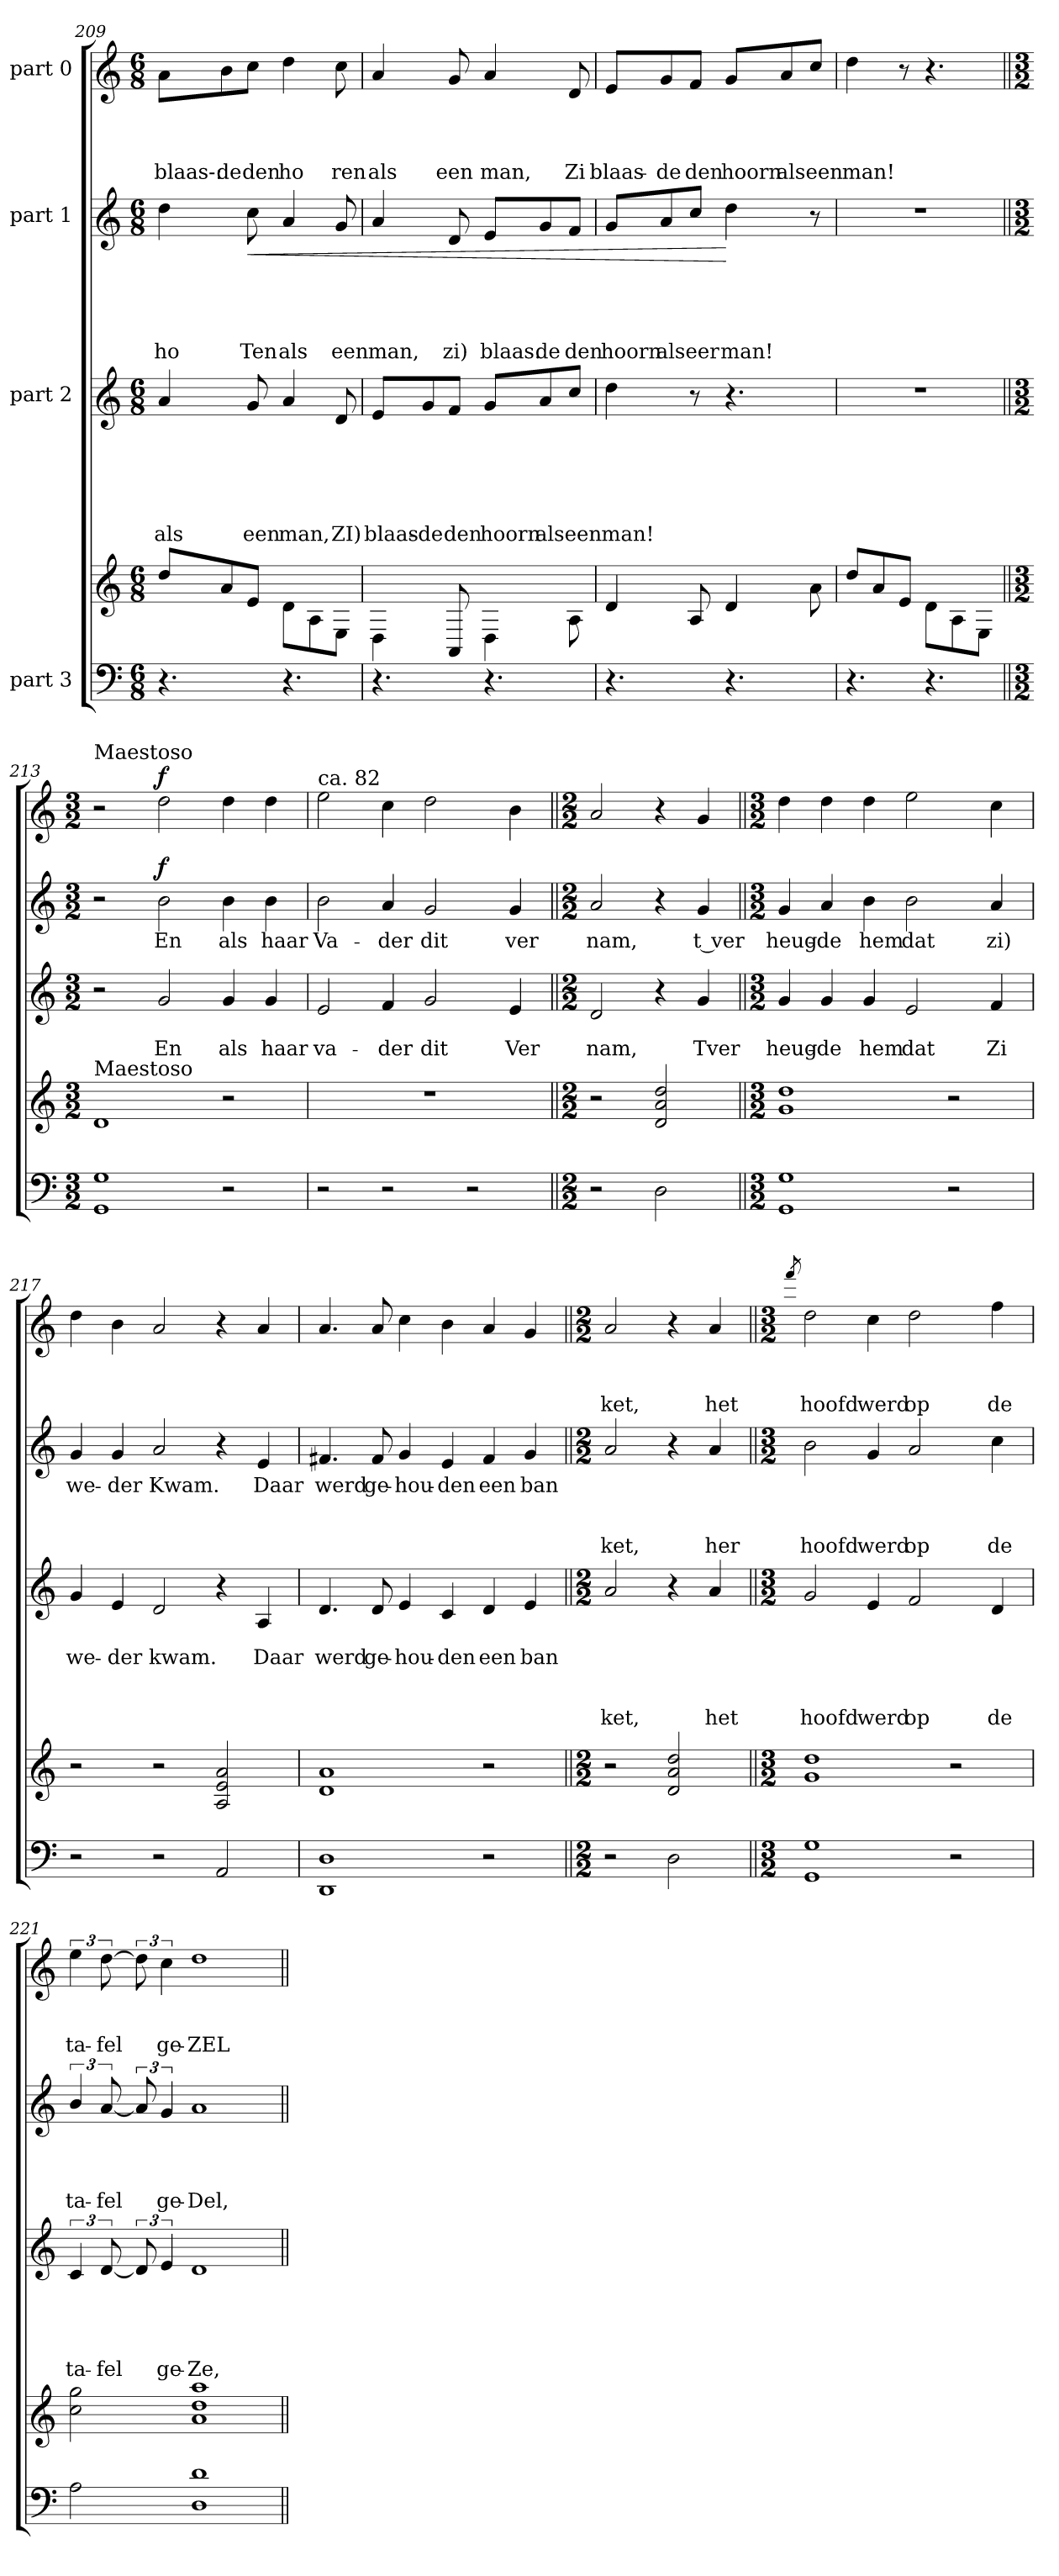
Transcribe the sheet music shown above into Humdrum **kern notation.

**kern	**kern	**kern	**text	**text	**text	**text	**text	**text	**kern	**text	**text	**text	**text	**text	**dynam	**kern	**text	**text	**text	**text	**dynam
*part4	*part4	*part3	*part3	*part3	*part3	*part3	*part3	*part3	*part2	*part2	*part2	*part2	*part2	*part2	*part2	*part1	*part1	*part1	*part1	*part1	*part1
*staff5	*staff4	*staff3	*staff3	*staff3	*staff3	*staff3	*staff3	*staff3	*staff2	*staff2	*staff2	*staff2	*staff2	*staff2	*staff2	*staff1	*staff1	*staff1	*staff1	*staff1	*staff1
*I"part 3	*	*I"part 2	*	*	*	*	*	*	*I"part 1	*	*	*	*	*	*	*I"part 0	*	*	*	*	*
*clefF4	*clefG2	*clefG2	*	*	*	*	*	*	*clefG2	*	*	*	*	*	*	*clefG2	*	*	*	*	*
*k[]	*k[]	*k[]	*	*	*	*	*	*	*k[]	*	*	*	*	*	*	*k[]	*	*	*	*	*
*M6/8	*M6/8	*M6/8	*	*	*	*	*	*	*M6/8	*	*	*	*	*	*	*M6/8	*	*	*	*	*
=209	=209	=209	=209	=209	=209	=209	=209	=209	=209	=209	=209	=209	=209	=209	=209	=209	=209	=209	=209	=209	=209
!	!	!	!	!	!	!	!	!LO:LY:b	!	!	!	!	!	!LO:LY:b	!	!	!	!	!	!LO:LY:b	!
4.r	8dd/L	4a/	.	.	.	.	.	als	4dd\	.	.	.	.	ho	.	8a\L	.	.	.	blaas-:	.
!	!	!	!	!	!	!	!	!	!	!	!	!	!	!	!	!	!	!	!	!LO:LY:b	!
.	8a/	.	.	.	.	.	.	.	.	.	.	.	.	.	.	8b\	.	.	.	de	.
!	!	!	!	!	!	!	!	!LO:LY:b	!	!	!	!	!	!LO:LY:b	!LO:HP:b	!	!	!	!	!LO:LY:b	!
.	8e/J	8g/	.	.	.	.	.	een	8cc\	.	.	.	.	Ten	<	8cc\J	.	.	.	den	.
!	!	!	!	!	!	!	!	!LO:LY:b	!	!	!	!	!	!LO:LY:b	!	!	!	!	!	!LO:LY:b	!
4.r	8d\L	4a/	.	.	.	.	.	man,	4a/	.	.	.	.	als	.	4dd\	.	.	.	ho	.
.	8A\	.	.	.	.	.	.	.	.	.	.	.	.	.	.	.	.	.	.	.	.
!	!	!	!	!	!	!	!	!LO:LY:b	!	!	!	!	!	!LO:LY:b	!	!	!	!	!	!LO:LY:b	!
.	8E\J	8d/	.	.	.	.	.	ZI)	8g/	.	.	.	.	een	.	8cc\	.	.	.	ren	.
=210	=210	=210	=210	=210	=210	=210	=210	=210	=210	=210	=210	=210	=210	=210	=210	=210	=210	=210	=210	=210	=210
!	!	!	!	!	!	!	!	!LO:LY:b	!	!	!	!	!	!LO:LY:b	!	!	!	!	!	!LO:LY:b	!
4.r	4D\	8e/L	.	.	.	.	.	blaas-	4a/	.	.	.	.	man,	.	4a/	.	.	.	als	.
!	!	!	!	!	!	!	!	!LO:LY:b	!	!	!	!	!	!	!	!	!	!	!	!	!
.	.	8g/	.	.	.	.	.	de	.	.	.	.	.	.	.	.	.	.	.	.	.
!	!	!	!	!	!	!	!	!LO:LY:b	!	!	!	!	!	!LO:LY:b	!	!	!	!	!	!LO:LY:b	!
.	8AA/	8f/J	.	.	.	.	.	den	8d/	.	.	.	.	zi)	.	8g/	.	.	.	een	.
!	!	!	!	!	!	!	!	!LO:LY:b	!	!	!	!	!	!LO:LY:b	!	!	!	!	!	!LO:LY:b	!
4.r	4D\	8g/L	.	.	.	.	.	hoorn	8e/L	.	.	.	.	blaas.	.	4a/	.	.	.	man,	.
!	!	!	!	!	!	!	!	!LO:LY:b	!	!	!	!	!	!LO:LY:b	!	!	!	!	!	!	!
.	.	8a/	.	.	.	.	.	als	8g/	.	.	.	.	de	.	.	.	.	.	.	.
!	!	!	!	!	!	!	!	!LO:LY:b	!	!	!	!	!	!LO:LY:b	!	!	!	!	!	!LO:LY:b	!
.	8A\	8cc/J	.	.	.	.	.	een	8f/J	.	.	.	.	den	.	8d/	.	.	.	Zi	.
=211	=211	=211	=211	=211	=211	=211	=211	=211	=211	=211	=211	=211	=211	=211	=211	=211	=211	=211	=211	=211	=211
!	!	!	!	!	!	!	!	!LO:LY:b	!	!	!	!	!	!LO:LY:b	!	!	!	!	!	!LO:LY:b	!
4.r	4d/	4dd\	.	.	.	.	.	man!	8g/L	.	.	.	.	hoorn	.	8e/L	.	.	.	blaas -	.
!	!	!	!	!	!	!	!	!	!	!	!	!	!	!LO:LY:b	!	!	!	!	!	!LO:LY:b	!
.	.	.	.	.	.	.	.	.	8a/	.	.	.	.	als	.	8g/	.	.	.	de	.
!	!	!	!	!	!	!	!	!	!	!	!	!	!	!LO:LY:b	!	!	!	!	!	!LO:LY:b	!
.	8A/	8r	.	.	.	.	.	.	8cc/J	.	.	.	.	eer	.	8f/J	.	.	.	den	.
!	!	!	!	!	!	!	!	!	!	!	!	!	!	!LO:LY:b	!	!	!	!	!	!LO:LY:b	!
4.r	4d/	4.r	.	.	.	.	.	.	4dd\	.	.	.	.	man!	[	8g/L	.	.	.	hoorn	.
!	!	!	!	!	!	!	!	!	!	!	!	!	!	!	!	!	!	!	!	!LO:LY:b	!
.	.	.	.	.	.	.	.	.	.	.	.	.	.	.	.	8a/	.	.	.	als	.
!	!	!	!	!	!	!	!	!	!	!	!	!	!	!	!	!	!	!	!	!LO:LY:b	!
.	8a\	.	.	.	.	.	.	.	8r	.	.	.	.	.	.	8cc/J	.	.	.	een	.
=212	=212	=212	=212	=212	=212	=212	=212	=212	=212	=212	=212	=212	=212	=212	=212	=212	=212	=212	=212	=212	=212
!	!	!LO:N:vis=2	!	!	!	!	!	!	!LO:N:vis=2	!	!	!	!	!	!	!	!	!	!	!LO:LY:b	!
4.r	8dd/L	2.r	.	.	.	.	.	.	2.r	.	.	.	.	.	.	4dd\	.	.	.	man!	.
.	8a/	.	.	.	.	.	.	.	.	.	.	.	.	.	.	.	.	.	.	.	.
.	8e/J	.	.	.	.	.	.	.	.	.	.	.	.	.	.	8r	.	.	.	.	.
4.r	8d\L	.	.	.	.	.	.	.	.	.	.	.	.	.	.	4.r	.	.	.	.	.
.	8A\	.	.	.	.	.	.	.	.	.	.	.	.	.	.	.	.	.	.	.	.
.	8E\J	.	.	.	.	.	.	.	.	.	.	.	.	.	.	.	.	.	.	.	.
!!LO:LB:g=z
=213||	=213||	=213||	=213||	=213||	=213||	=213||	=213||	=213||	=213||	=213||	=213||	=213||	=213||	=213||	=213||	=213||	=213||	=213||	=213||	=213||	=213||
!!LO:PB:g=z
*M3/2	*M3/2	*M3/2	*	*	*	*	*	*	*M3/2	*	*	*	*	*	*	*M3/2	*	*	*	*	*
*	*	*	*	*	*	*	*	*	*	*	*	*	*	*	*	*MM120	*	*	*	*	*
!	!	!	!	!	!	!	!	!	!	!	!	!	!	!	!	!LO:TX:a:t=Maestoso	!	!	!	!	!
!	!LO:TX:a:t=Maestoso	!	!	!	!	!	!	!	!	!	!	!	!	!	!	!	!	!	!	!	!
1GG 1G	1d	2r	.	.	.	.	.	.	2r	.	.	.	.	.	.	2r	.	.	.	.	.
!	!	!	!	!LO:LY:b	!	!	!	!	!	!LO:LY:b	!	!	!	!	!LO:DY:b	!	!	!	!	!	!LO:DY:b
.	.	2g/	.	En	.	.	.	.	2b\	En	.	.	.	.	f	2dd\	.	.	.	.	f
!	!	!	!	!LO:LY:b	!	!	!	!	!	!LO:LY:b	!	!	!	!	!	!	!	!	!	!	!
2r	2r	4g/	.	als	.	.	.	.	4b\	als	.	.	.	.	.	4dd\	.	.	.	.	.
!	!	!	!	!LO:LY:b	!	!	!	!	!	!LO:LY:b	!	!	!	!	!	!	!	!	!	!	!
.	.	4g/	.	haar	.	.	.	.	4b\	haar	.	.	.	.	.	4dd\	.	.	.	.	.
=214	=214	=214	=214	=214	=214	=214	=214	=214	=214	=214	=214	=214	=214	=214	=214	=214	=214	=214	=214	=214	=214
!	!	!	!	!	!	!	!	!	!	!	!	!	!	!	!	!LO:TX:a:t=ca. 82	!	!	!	!	!
!	!LO:N:vis=1	!	!	!LO:LY:b	!	!	!	!	!	!LO:LY:b	!	!	!	!	!	!	!	!	!	!	!
2r	1.r	2e/	.	va-	.	.	.	.	2b\	Va-	.	.	.	.	.	2ee\	.	.	.	.	.
!	!	!	!	!LO:LY:b	!	!	!	!	!	!LO:LY:b	!	!	!	!	!	!	!	!	!	!	!
2r	.	4f/	.	der	.	.	.	.	4a/	der	.	.	.	.	.	4cc\	.	.	.	.	.
!	!	!	!	!LO:LY:b	!	!	!	!	!	!LO:LY:b	!	!	!	!	!	!	!	!	!	!	!
.	.	2g/	.	dit	.	.	.	.	2g/	dit	.	.	.	.	.	2dd\	.	.	.	.	.
2r	.	.	.	.	.	.	.	.	.	.	.	.	.	.	.	.	.	.	.	.	.
!	!	!	!	!LO:LY:b	!	!	!	!	!	!LO:LY:b	!	!	!	!	!	!	!	!	!	!	!
.	.	4e/	.	Ver	.	.	.	.	4g/	ver	.	.	.	.	.	4b\	.	.	.	.	.
=215||	=215||	=215||	=215||	=215||	=215||	=215||	=215||	=215||	=215||	=215||	=215||	=215||	=215||	=215||	=215||	=215||	=215||	=215||	=215||	=215||	=215||
*M2/2	*M2/2	*M2/2	*	*	*	*	*	*	*M2/2	*	*	*	*	*	*	*M2/2	*	*	*	*	*
!	!	!	!	!LO:LY:b	!	!	!	!	!	!LO:LY:b	!	!	!	!	!	!	!	!	!	!	!
2r	2r	2d/	.	nam,	.	.	.	.	2a/	nam,	.	.	.	.	.	2a/	.	.	.	.	.
2D\	2d/ 2a/ 2dd/	4r	.	.	.	.	.	.	4r	.	.	.	.	.	.	4r	.	.	.	.	.
!	!	!	!	!LO:LY:b	!	!	!	!	!	!LO:LY:b	!	!	!	!	!	!	!	!	!	!	!
.	.	4g/	.	Tver	.	.	.	.	4g/	t ver	.	.	.	.	.	4g/	.	.	.	.	.
=216||	=216||	=216||	=216||	=216||	=216||	=216||	=216||	=216||	=216||	=216||	=216||	=216||	=216||	=216||	=216||	=216||	=216||	=216||	=216||	=216||	=216||
*M3/2	*M3/2	*M3/2	*	*	*	*	*	*	*M3/2	*	*	*	*	*	*	*M3/2	*	*	*	*	*
!	!	!	!	!LO:LY:b	!	!	!	!	!	!LO:LY:b	!	!	!	!	!	!	!	!	!	!	!
1GG 1G	1g 1dd	4g/	.	heug-	.	.	.	.	4g/	heug-	.	.	.	.	.	4dd\	.	.	.	.	.
!	!	!	!	!LO:LY:b	!	!	!	!	!	!LO:LY:b	!	!	!	!	!	!	!	!	!	!	!
.	.	4g/	.	de	.	.	.	.	4a/	de	.	.	.	.	.	4dd\	.	.	.	.	.
!	!	!	!	!LO:LY:b	!	!	!	!	!	!LO:LY:b	!	!	!	!	!	!	!	!	!	!	!
.	.	4g/	.	hem	.	.	.	.	4b\	hem	.	.	.	.	.	4dd\	.	.	.	.	.
!	!	!	!	!LO:LY:b	!	!	!	!	!	!LO:LY:b	!	!	!	!	!	!	!	!	!	!	!
.	.	2e/	.	dat	.	.	.	.	2b\	dat	.	.	.	.	.	2ee\	.	.	.	.	.
2r	2r	.	.	.	.	.	.	.	.	.	.	.	.	.	.	.	.	.	.	.	.
!	!	!	!	!LO:LY:b	!	!	!	!	!	!LO:LY:b	!	!	!	!	!	!	!	!	!	!	!
.	.	4f/	.	Zi	.	.	.	.	4a/	zi)	.	.	.	.	.	4cc\	.	.	.	.	.
=217	=217	=217	=217	=217	=217	=217	=217	=217	=217	=217	=217	=217	=217	=217	=217	=217	=217	=217	=217	=217	=217
!	!	!	!	!LO:LY:b	!	!	!	!	!	!LO:LY:b	!	!	!	!	!	!	!	!	!	!	!
2r	2r	4g/	.	we-	.	.	.	.	4g/	we-	.	.	.	.	.	4dd\	.	.	.	.	.
!	!	!	!	!LO:LY:b	!	!	!	!	!	!LO:LY:b	!	!	!	!	!	!	!	!	!	!	!
.	.	4e/	.	der	.	.	.	.	4g/	der	.	.	.	.	.	4b\	.	.	.	.	.
!	!	!	!	!LO:LY:b	!	!	!	!	!	!LO:LY:b	!	!	!	!	!	!	!	!	!	!	!
2r	2r	2d/	.	kwam.	.	.	.	.	2a/	Kwam.	.	.	.	.	.	2a/	.	.	.	.	.
2AA/	2A/ 2e/ 2a/	4r	.	.	.	.	.	.	4r	.	.	.	.	.	.	4r	.	.	.	.	.
!	!	!	!	!LO:LY:b	!	!	!	!	!	!LO:LY:b	!	!	!	!	!	!	!	!	!	!	!
.	.	4A/	.	Daar	.	.	.	.	4e/	Daar	.	.	.	.	.	4a/	.	.	.	.	.
=218	=218	=218	=218	=218	=218	=218	=218	=218	=218	=218	=218	=218	=218	=218	=218	=218	=218	=218	=218	=218	=218
!	!	!	!	!LO:LY:b	!	!	!	!	!	!LO:LY:b	!	!	!	!	!	!	!	!	!	!	!
1DD 1D	1d 1a	4.d/	.	werd	.	.	.	.	4.f#X/	werd	.	.	.	.	.	4.a/	.	.	.	.	.
!	!	!	!	!LO:LY:b	!	!	!	!	!	!LO:LY:b	!	!	!	!	!	!	!	!	!	!	!
.	.	8d/	.	ge-	.	.	.	.	8f#/	ge-	.	.	.	.	.	8a/	.	.	.	.	.
!	!	!	!	!LO:LY:b	!	!	!	!	!	!LO:LY:b	!	!	!	!	!	!	!	!	!	!	!
.	.	4e/	.	hou-	.	.	.	.	4g/	hou-	.	.	.	.	.	4cc\	.	.	.	.	.
!	!	!	!	!LO:LY:b	!	!	!	!	!	!LO:LY:b	!	!	!	!	!	!	!	!	!	!	!
.	.	4c/	.	den	.	.	.	.	4e/	den	.	.	.	.	.	4b\	.	.	.	.	.
!	!	!	!	!LO:LY:b	!	!	!	!	!	!LO:LY:b	!	!	!	!	!	!	!	!	!	!	!
2r	2r	4d/	.	een	.	.	.	.	4f#/	een	.	.	.	.	.	4a/	.	.	.	.	.
!	!	!	!	!LO:LY:b	!	!	!	!	!	!LO:LY:b	!	!	!	!	!	!	!	!	!	!	!
.	.	4e/	.	ban	.	.	.	.	4g/	ban	.	.	.	.	.	4g/	.	.	.	.	.
!!LO:LB:g=z
=219||	=219||	=219||	=219||	=219||	=219||	=219||	=219||	=219||	=219||	=219||	=219||	=219||	=219||	=219||	=219||	=219||	=219||	=219||	=219||	=219||	=219||
*M2/2	*M2/2	*M2/2	*	*	*	*	*	*	*M2/2	*	*	*	*	*	*	*M2/2	*	*	*	*	*
!	!	!	!	!	!	!	!LO:LY:b	!	!	!	!	!	!LO:LY:b	!	!	!	!	!	!LO:LY:b	!	!
2r	2r	2a/	.	.	.	.	ket,	.	2a/	.	.	.	ket,	.	.	2a/	.	.	ket,	.	.
2D\	2d/ 2a/ 2dd/	4r	.	.	.	.	.	.	4r	.	.	.	.	.	.	4r	.	.	.	.	.
!	!	!	!	!	!	!	!LO:LY:b	!	!	!	!	!	!LO:LY:b	!	!	!	!	!	!LO:LY:b	!	!
.	.	4a/	.	.	.	.	het	.	4a/	.	.	.	her	.	.	4a/	.	.	het	.	.
=220||	=220||	=220||	=220||	=220||	=220||	=220||	=220||	=220||	=220||	=220||	=220||	=220||	=220||	=220||	=220||	=220||	=220||	=220||	=220||	=220||	=220||
*M3/2	*M3/2	*M3/2	*	*	*	*	*	*	*M3/2	*	*	*	*	*	*	*M3/2	*	*	*	*	*
.	.	.	.	.	.	.	.	.	.	.	.	.	.	.	.	8qfff/	.	.	.	.	.
!	!	!	!	!	!	!	!LO:LY:b	!	!	!	!	!	!LO:LY:b	!	!	!	!	!	!LO:LY:b	!	!
1GG 1G	1g 1dd	2g/	.	.	.	.	hoofd	.	2b\	.	.	.	hoofd	.	.	2dd\	.	.	hoofd	.	.
!	!	!	!	!	!	!	!LO:LY:b	!	!	!	!	!	!LO:LY:b	!	!	!	!	!	!LO:LY:b	!	!
.	.	4e/	.	.	.	.	werd	.	4g/	.	.	.	werd	.	.	4cc\	.	.	werd	.	.
!	!	!	!	!	!	!	!LO:LY:b	!	!	!	!	!	!LO:LY:b	!	!	!	!	!	!LO:LY:b	!	!
.	.	2f/	.	.	.	.	op	.	2a/	.	.	.	op	.	.	2dd\	.	.	op	.	.
2r	2r	.	.	.	.	.	.	.	.	.	.	.	.	.	.	.	.	.	.	.	.
!	!	!	!	!	!	!	!LO:LY:b	!	!	!	!	!	!LO:LY:b	!	!	!	!	!	!LO:LY:b	!	!
.	.	4d/	.	.	.	.	de	.	4cc\	.	.	.	de	.	.	4ff\	.	.	de	.	.
=221	=221	=221	=221	=221	=221	=221	=221	=221	=221	=221	=221	=221	=221	=221	=221	=221	=221	=221	=221	=221	=221
!	!	!	!	!	!	!	!LO:LY:b	!	!	!	!	!	!LO:LY:b	!	!	!	!	!	!LO:LY:b	!	!
2A\	2cc\ 2gg\	6c/	.	.	.	.	ta-	.	6b/	.	.	.	ta-	.	.	6ee\	.	.	ta-	.	.
!	!	!	!	!	!	!	!LO:LY:b	!	!	!	!	!	!LO:LY:b	!	!	!	!	!	!LO:LY:b	!	!
.	.	[12d/	.	.	.	.	fel	.	[12a/	.	.	.	fel	.	.	[12dd\	.	.	fel	.	.
.	.	12d/]	.	.	.	.	.	.	12a/]	.	.	.	.	.	.	12dd\]	.	.	.	.	.
!	!	!	!	!	!	!	!LO:LY:b	!	!	!	!	!	!LO:LY:b	!	!	!	!	!	!LO:LY:b	!	!
.	.	6e/	.	.	.	.	ge-	.	6g/	.	.	.	ge-	.	.	6cc\	.	.	ge-	.	.
!	!	!	!	!	!	!	!LO:LY:b	!	!	!	!	!	!LO:LY:b	!	!	!	!	!	!LO:LY:b	!	!
1D 1d	1a 1dd 1aa	1d	.	.	.	.	Ze,	.	1a	.	.	.	Del,	.	.	1dd	.	.	ZEL	.	.
=||	=||	=||	=||	=||	=||	=||	=||	=||	=||	=||	=||	=||	=||	=||	=||	=||	=||	=||	=||	=||	=||
*-	*-	*-	*-	*-	*-	*-	*-	*-	*-	*-	*-	*-	*-	*-	*-	*-	*-	*-	*-	*-	*-
